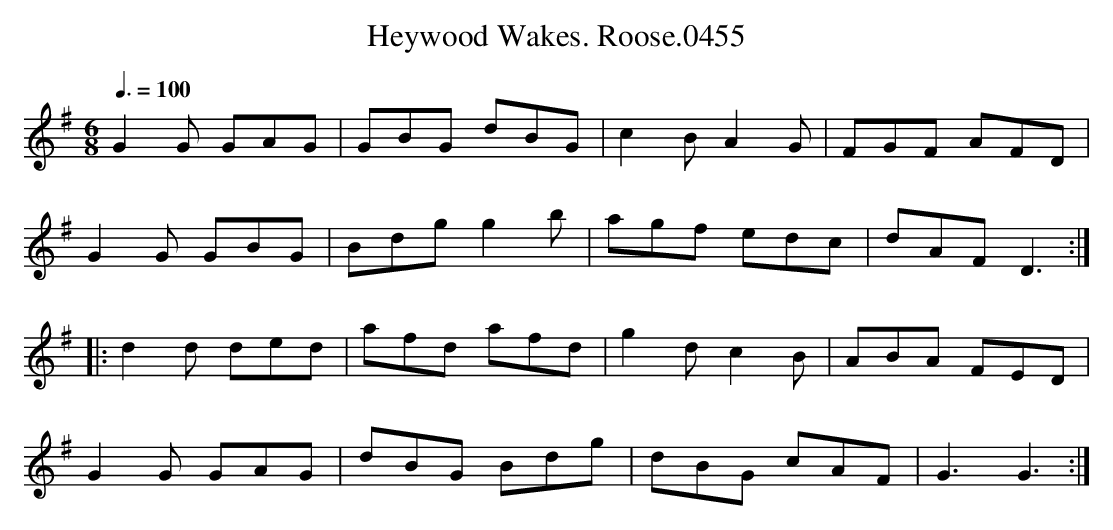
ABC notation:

X:1
T:Heywood Wakes. Roose.0455
M:6/8
L:1/8
Q:3/8=100
K:G
G2G GAG|GBG dBG|c2B A2G|FGF AFD|
G2G GBG|Bdg g2 b|agf edc|dAF D3:|
|:d2d ded|afd afd|g2d c2B|ABA FED|
G2G GAG|dBG Bdg|dBG cAF|G3G3:|
